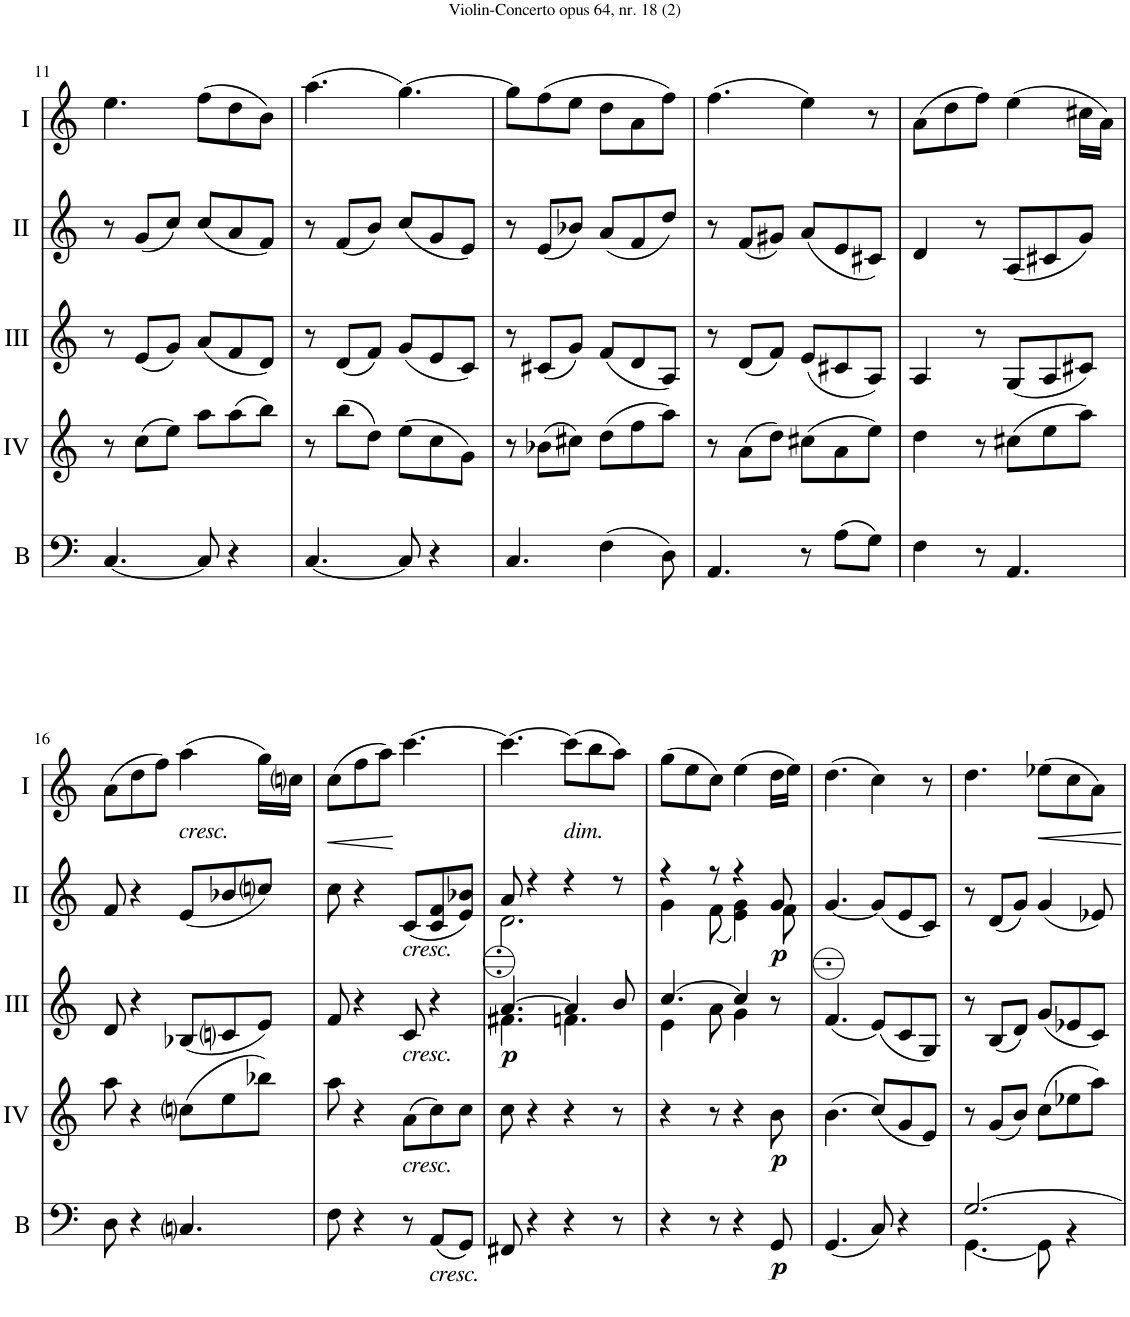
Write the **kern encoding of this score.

**kern	**dynam	**kern	**dynam	**kern	**dynam	**kern	**dynam	**kern	**dynam
*part5	*part5	*part4	*part4	*part3	*part3	*part2	*part2	*part1	*part1
*staff5	*staff5	*staff4	*staff4	*staff3	*staff3	*staff2	*staff2	*staff1	*staff1
*I"Bass	*	*I"Acc. 4	*	*I"Acc. 3	*	*I"Acc. 2	*	*I"Acc. 1	*
*I'B	*	*	*	*	*	*	*	*	*
!!LO:PB:g=z
*clefF4	*	*clefG2	*	*clefG2	*	*clefG2	*	*clefG2	*
*Trd7c12	*	*Trd7c12	*	*	*	*	*	*	*
*k[]	*	*k[]	*	*k[]	*	*k[]	*	*k[]	*
*M6/8	*	*M6/8	*	*M6/8	*	*M6/8	*	*M6/8	*
=11	=11	=11	=11	=11	=11	=11	=11	=11	=11
[4.C/	.	8r	.	8r	.	8r	.	4.ee\	.
.	.	(8cc\L	.	(8e/L	.	(8g/L	.	.	.
.	.	8ee\J)	.	8g/J)	.	8cc/J)	.	.	.
8C/]	.	8aa\L	.	(8a/L	.	(8cc/L	.	(8ff\L	.
4r	.	(8aa\	.	8f/	.	8a/	.	8dd\	.
.	.	8bb\J)	.	8d/J)	.	8f/J)	.	8b\J)	.
=12	=12	=12	=12	=12	=12	=12	=12	=12	=12
[4.C/	.	8r	.	8r	.	8r	.	(4.aa\	.
.	.	(8bb\L	.	(8d/L	.	(8f/L	.	.	.
.	.	8dd\J)	.	8f/J)	.	8b/J)	.	.	.
8C/]	.	(8ee\L	.	(8g/L	.	(8cc/L	.	[4.gg\)	.
4r	.	8cc\	.	8e/	.	8g/	.	.	.
.	.	8g\J)	.	8c/J)	.	8e/J)	.	.	.
=13	=13	=13	=13	=13	=13	=13	=13	=13	=13
4.C/	.	8r	.	8r	.	8r	.	8gg\L]	.
.	.	(8b-X\L	.	(8c#X/L	.	(8e/L	.	(8ff\	.
.	.	8cc#X\J)	.	8g/J)	.	8b-X/J)	.	8ee\J	.
(4F\	.	(8dd\L	.	(8f/L	.	(8a/L	.	8dd\L	.
.	.	8ff\	.	8d/	.	8f/	.	8a\	.
8D\)	.	8aa\J)	.	8A/J)	.	8dd/J)	.	8ff\J)	.
=14	=14	=14	=14	=14	=14	=14	=14	=14	=14
4.AA/	.	8r	.	8r	.	8r	.	(4.ff\	.
.	.	(8a\L	.	(8d/L	.	(8f/L	.	.	.
.	.	8dd\J)	.	8f/J)	.	8g#X/J)	.	.	.
8r	.	(8cc#X\L	.	(8e/L	.	(8a/L	.	4ee\)	.
(8A\L	.	8a\	.	8c#X/	.	8e/	.	.	.
8G\J)	.	8ee\J)	.	8A/J)	.	8c#X/J)	.	8r	.
=15	=15	=15	=15	=15	=15	=15	=15	=15	=15
4F\	.	4dd\	.	4A/	.	4d/	.	(8a\L	.
.	.	.	.	.	.	.	.	8dd\	.
8r	.	8r	.	8r	.	8r	.	8ff\J)	.
4.AA/	.	(8cc#X\L	.	(8G/L	.	(8A/L	.	(4ee\	.
.	.	8ee\	.	8A/	.	8c#X/	.	.	.
.	.	8aa\J)	.	8c#X/J)	.	8g/J)	.	16cc#X\LL	.
.	.	.	.	.	.	.	.	16a\JJ)	.
!!LO:LB:g=z
=16	=16	=16	=16	=16	=16	=16	=16	=16	=16
8D\	.	8aa\	.	8d/	.	8f/	.	(8a\L	.
4r	.	4r	.	4r	.	4r	.	8dd\	.
.	.	.	.	.	.	.	.	8ff\J)	.
!	!	!	!	!	!	!	!	!LO:TX:b:i:t=cresc.	!
4.Cni/	.	(8ccni\L	.	(8B-X/L	.	(8e/L	.	(4aa\	.
.	.	8ee\	.	8cni/	.	8b-X/	.	.	.
.	.	8bb-X\J)	.	8e/J)	.	8ccni/J)	.	16gg\LL)	.
.	.	.	.	.	.	.	.	16ccni\JJ	.
=17	=17	=17	=17	=17	=17	=17	=17	=17	=17
!	!	!	!	!	!	!	!	!	!LO:HP:b
8F\	.	8aa\	.	8f/	.	8cc\	.	(8cc\L	<
4r	.	4r	.	4r	.	4r	.	8ff\	.
.	.	.	.	.	.	.	.	8aa\J)	.
!	!	!	!	!	!	!LO:TX:b:i:t=cresc.	!	!	!
!	!	!	!	!LO:TX:b:i:t=cresc.	!	!	!	!	!
!	!	!LO:TX:b:i:t=cresc.	!	!	!	!	!	!	!
8r	.	(8a\L	.	8c/	.	(8c/L	.	[4.ccc\	[
!LO:TX:b:i:t=cresc.	!	!	!	!	!	!	!	!	!
(8AA/L	.	8cc\)	.	4r	.	8c/ 8f/	.	.	.
8GG/J)	.	8cc\J	.	.	.	8e/ 8b-X/J)	.	.	.
=18	=18	=18	=18	=18	=18	=18	=18	=18	=18
*	*	*	*	*^	*	*^	*	*	*
!	!	!	!	!	!	!LO:DY:b	!	!	!	!	!
8FF#X/	.	8cc\	.	[4.A/	4.F#X\	p	8a/	2.d\	.	4.ccc\_	.
4r	.	4r	.	.	.	.	4r	.	.	.	.
!	!	!	!	!	!	!	!	!	!	!LO:TX:b:i:t=dim.	!
4r	.	4r	.	4A/]	4.Fn\	.	4r	.	.	(8ccc\L]	.
.	.	.	.	.	.	.	.	.	.	8bb\	.
8r	.	8r	.	8B/	.	.	8r	.	.	8aa\J)	.
=19	=19	=19	=19	=19	=19	=19	=19	=19	=19	=19	=19
4r	.	4r	.	[4.c/	4E\	.	4r	4g\	.	(8gg\L	.
.	.	.	.	.	.	.	.	.	.	8ee\	.
8r	.	8r	.	.	8A\	.	8r	(8f\	.	8cc\J)	.
4r	.	4r	.	4c/]	4G\	.	4r	4e\ 4g\)	.	(4ee\	.
!	!LO:DY:b	!	!LO:DY:b	!	!	!	!	!	!LO:DY:b	!	!
8GG/	p	8b\	p	8r	8ryy	.	8g/	8f\	p	16dd\LL	.
.	.	.	.	.	.	.	.	.	.	16ee\JJ)	.
*	*	*	*	*v	*v	*	*	*	*	*	*
*	*	*	*	*	*	*v	*v	*	*	*
=20	=20	=20	=20	=20	=20	=20	=20	=20	=20
(4.GG/	.	(4.b\	.	(4.f/	.	[4.g/	.	(4.dd\	.
8C/)	.	(8cc/L)	.	(8e/L)	.	(8g/L]	.	4cc\)	.
4r	.	8g/	.	8c/	.	8e/	.	.	.
.	.	8e/J)	.	8G/J)	.	8c/J)	.	8r	.
=21	=21	=21	=21	=21	=21	=21	=21	=21	=21
*^	*	*	*	*	*	*	*	*	*
[2.G/	[4.GG\	.	8r	.	8r	.	8r	.	4.dd\	.
.	.	.	(8g/L	.	(8B/L	.	(8d/L	.	.	.
.	.	.	8b/J)	.	8d/J)	.	8g/J)	.	.	.
.	8GG\]	.	(8cc\L	.	(8g/L	.	(4g/	.	(8ee-X\L	.
.	4r	.	8ee-X\	.	8e-X/	.	.	.	8cc\	.
.	.	.	8aa\J)	.	8c/J)	.	8e-X/)	.	8a\J)	.
*v	*v	*	*	*	*	*	*	*	*	*
=	=	=	=	=	=	=	=	=	=
*-	*-	*-	*-	*-	*-	*-	*-	*-	*-
